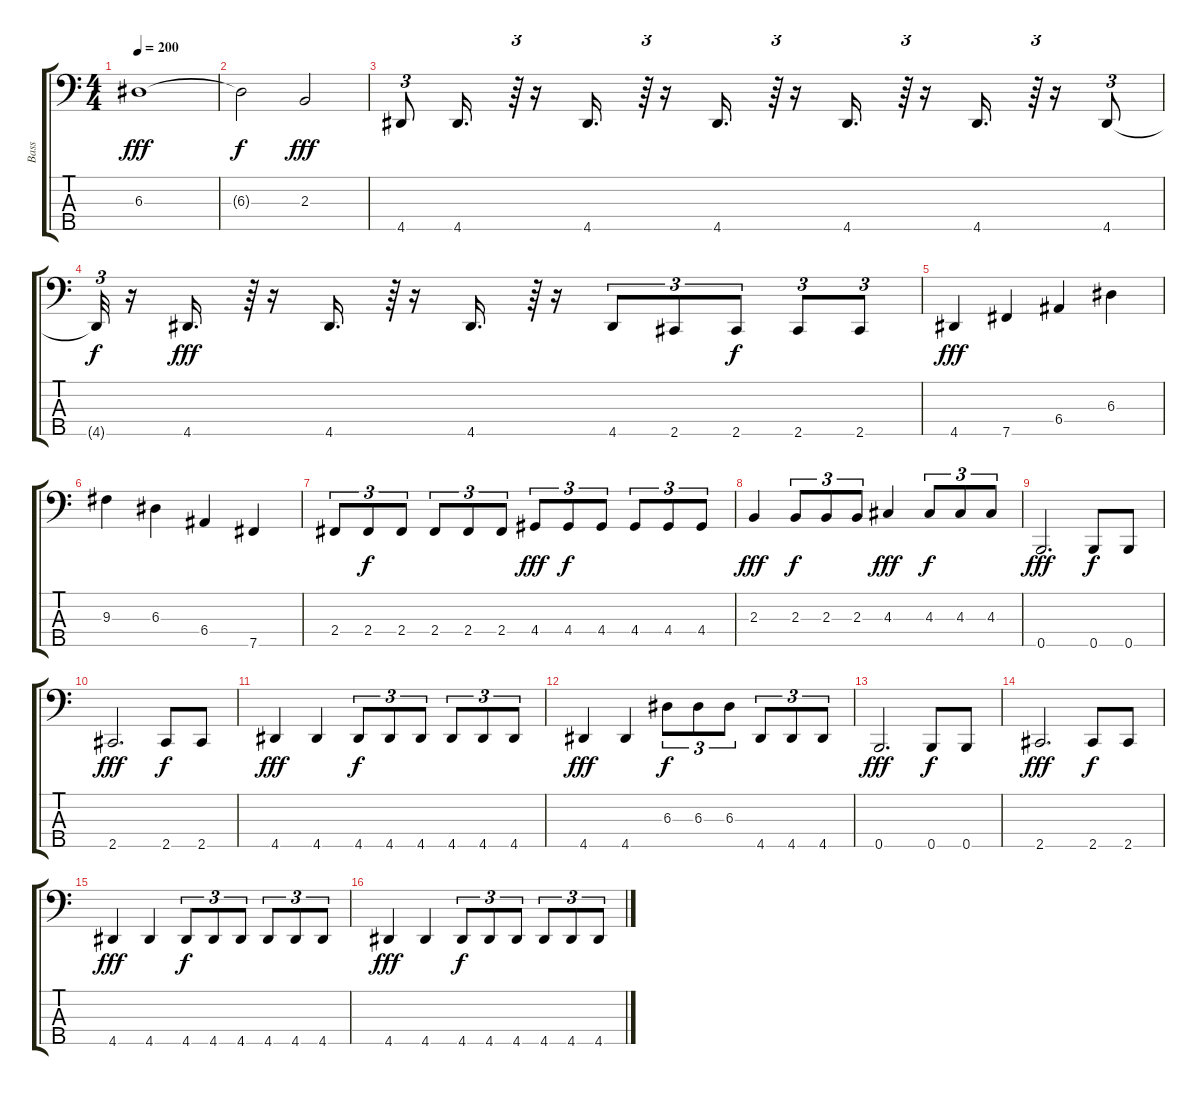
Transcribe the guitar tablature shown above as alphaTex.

\track ("Bass" "Bass") {instrument electricbassfinger}
\staff {score tabs}
\tuning (G2 D2 A1 E1 B0) {hide}
\ts (4 4)
\tempo 200
\clef f4
\ks c
6.3.1{dy fff} |
6.3{t}.2{dy f} 2.3.2{dy fff} |
4.5.8{tu (3 2)} 4.5.16{d} r.64{tu (3 2)} r.16 4.5.16{d} r.64{tu (3 2)} r.16 4.5.16{d} r.64{tu (3 2)} r.16 4.5.16{d} r.64{tu (3 2)} r.16 4.5.16{d} r.64{tu (3 2)} r.16 4.5.8{tu (3 2)} |
4.5{t}.32{tu (3 2) dy f} r.16 4.5.16{d dy fff} r.64{tu (3 2)} r.16 4.5.16{d} r.64{tu (3 2)} r.16 4.5.16{d} r.64{tu (3 2)} r.16 4.5.8{tu (3 2)} 2.5.8{tu (3 2)} 2.5.8{tu (3 2) dy f} 2.5.8{tu (3 2)} 2.5.8{tu (3 2)} |
4.5.4{dy fff} 7.5.4 6.4.4 6.3.4 |
9.3.4 6.3.4 6.4.4 7.5.4 |
2.4.8{tu (3 2)} 2.4.8{tu (3 2) dy f} 2.4.8{tu (3 2)} 2.4.8{tu (3 2)} 2.4.8{tu (3 2)} 2.4.8{tu (3 2)} 4.4.8{tu (3 2) dy fff} 4.4.8{tu (3 2) dy f} 4.4.8{tu (3 2)} 4.4.8{tu (3 2)} 4.4.8{tu (3 2)} 4.4.8{tu (3 2)} |
2.3.4{dy fff} 2.3.8{tu (3 2) dy f} 2.3.8{tu (3 2)} 2.3.8{tu (3 2)} 4.3.4{dy fff} 4.3.8{tu (3 2) dy f} 4.3.8{tu (3 2)} 4.3.8{tu (3 2)} |
0.5.2{d dy fff} 0.5.8{dy f} 0.5.8 |
2.5.2{d dy fff} 2.5.8{dy f} 2.5.8 |
4.5.4{dy fff} 4.5.4 4.5.8{tu (3 2) dy f} 4.5.8{tu (3 2)} 4.5.8{tu (3 2)} 4.5.8{tu (3 2)} 4.5.8{tu (3 2)} 4.5.8{tu (3 2)} |
4.5.4{dy fff} 4.5.4 6.3.8{tu (3 2) dy f} 6.3.8{tu (3 2)} 6.3.8{tu (3 2)} 4.5.8{tu (3 2)} 4.5.8{tu (3 2)} 4.5.8{tu (3 2)} |
0.5.2{d dy fff} 0.5.8{dy f} 0.5.8 |
2.5.2{d dy fff} 2.5.8{dy f} 2.5.8 |
4.5.4{dy fff} 4.5.4 4.5.8{tu (3 2) dy f} 4.5.8{tu (3 2)} 4.5.8{tu (3 2)} 4.5.8{tu (3 2)} 4.5.8{tu (3 2)} 4.5.8{tu (3 2)} |
4.5.4{dy fff} 4.5.4 4.5.8{tu (3 2) dy f} 4.5.8{tu (3 2)} 4.5.8{tu (3 2)} 4.5.8{tu (3 2)} 4.5.8{tu (3 2)} 4.5.8{tu (3 2)}
